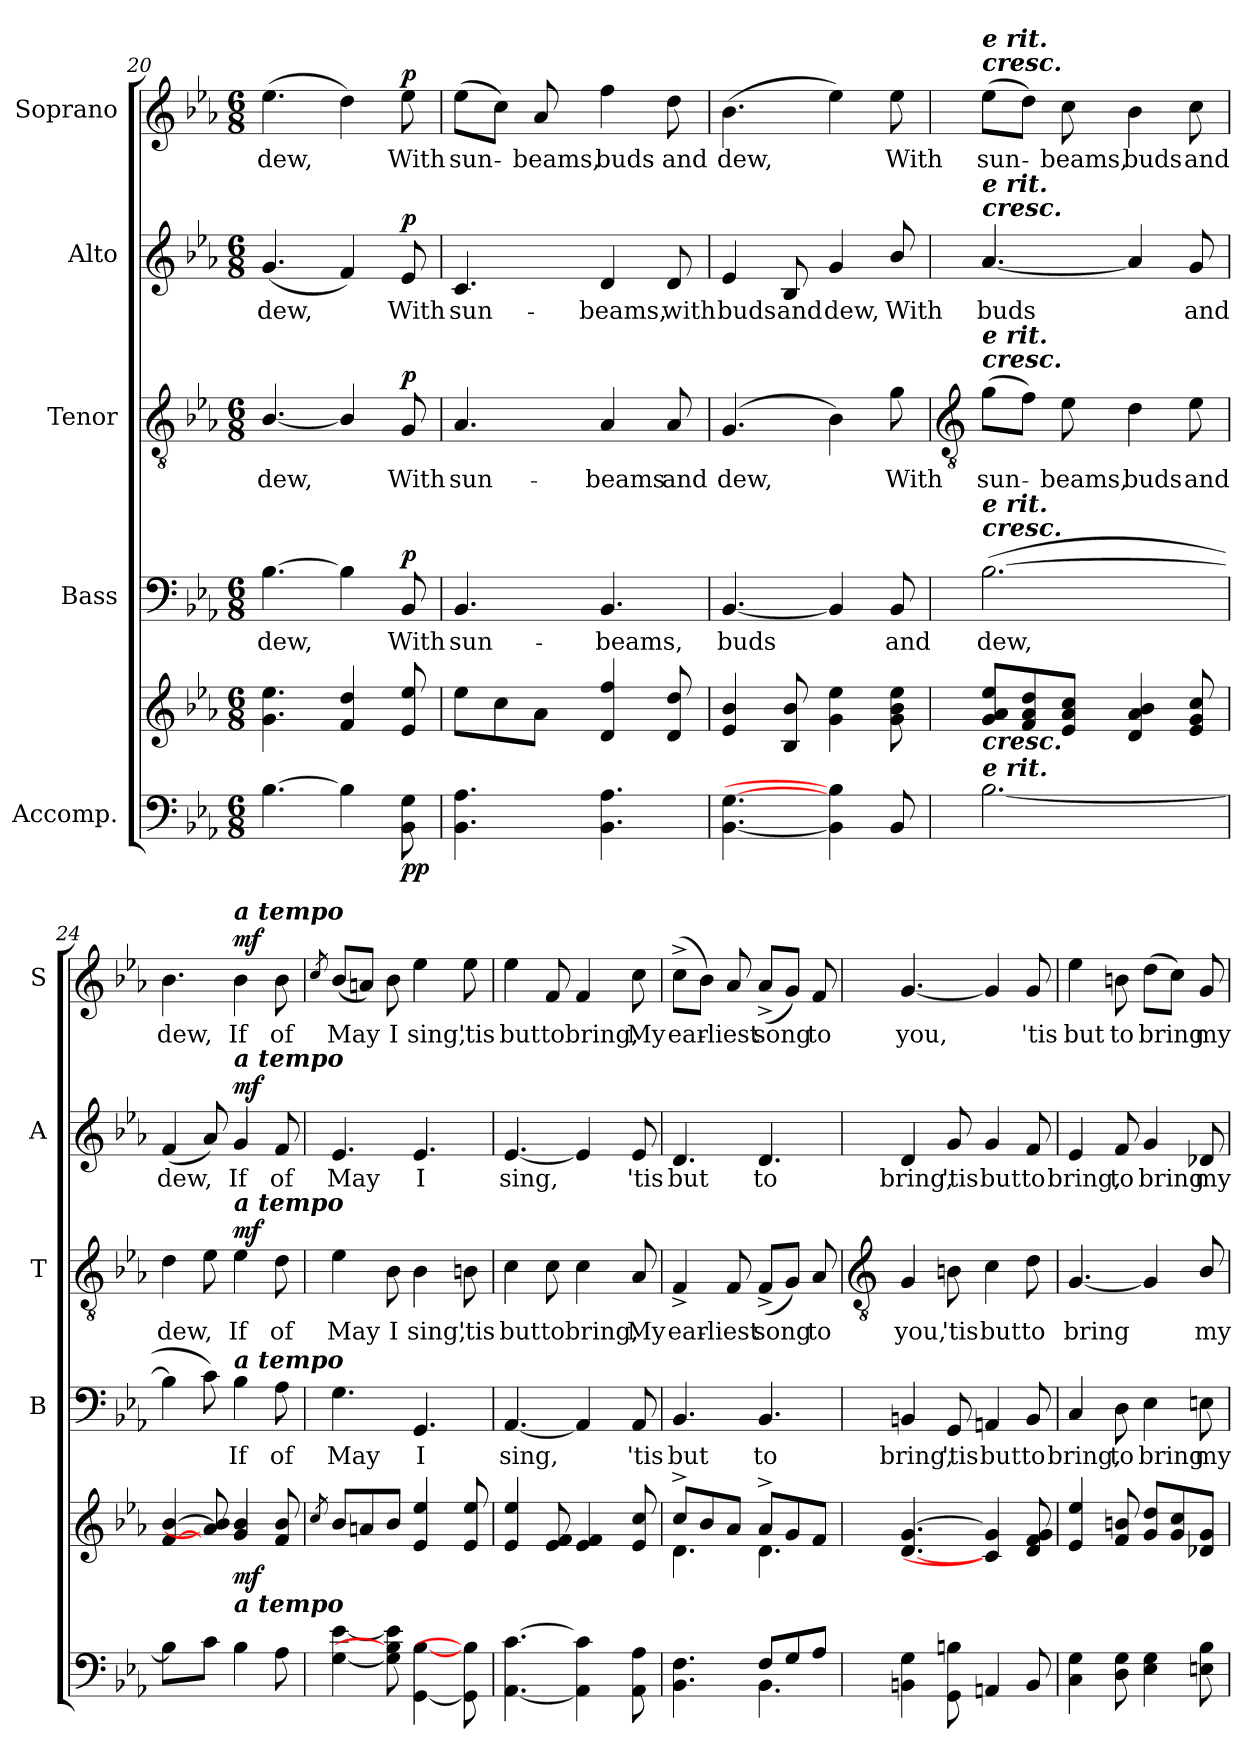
**kern	**kern	**dynam	**kern	**text	**dynam	**kern	**text	**dynam	**kern	**text	**dynam	**kern	**text	**dynam
*part5	*part5	*part5	*part4	*part4	*part4	*part3	*part3	*part3	*part2	*part2	*part2	*part1	*part1	*part1
*staff6	*staff5	*staff5/6	*staff4	*staff4	*staff4	*staff3	*staff3	*staff3	*staff2	*staff2	*staff2	*staff1	*staff1	*staff1
*I"Accomp.	*	*	*I"Bass	*	*	*I"Tenor	*	*	*I"Alto	*	*	*I"Soprano	*	*
*	*	*	*I'B	*	*	*I'T	*	*	*I'A	*	*	*I'S	*	*
*clefF4	*clefG2	*	*clefF4	*	*	*clefGv2	*	*	*clefG2	*	*	*clefG2	*	*
*k[b-e-a-]	*k[b-e-a-]	*	*k[b-e-a-]	*	*	*k[b-e-a-]	*	*	*k[b-e-a-]	*	*	*k[b-e-a-]	*	*
*E-:	*E-:	*	*E-:	*	*	*E-:	*	*	*E-:	*	*	*E-:	*	*
*M6/8	*M6/8	*	*M6/8	*	*	*M6/8	*	*	*M6/8	*	*	*M6/8	*	*
=20	=20	=20	=20	=20	=20	=20	=20	=20	=20	=20	=20	=20	=20	=20
!	!	!	!	!LO:LY:b	!	!	!LO:LY:b	!	!	!LO:LY:b	!	!	!LO:LY:b	!
[4.B-	4.g 4.ee-	.	[4.B-	dew,	.	[4.B-/	dew,	.	(<4.g	dew,	.	(>4.ee-	dew,	.
4B-]	4f 4dd	.	4B-]	.	.	4B-/]	.	.	4f)	.	.	4dd)	.	.
!	!	!LO:DY:b=2	!	!LO:LY:b	!	!	!LO:LY:b	!	!	!LO:LY:b	!	!	!LO:LY:b	!
!	!	!LO:DY:n=1:b	!	!	!LO:DY:b	!	!	!LO:DY:b	!	!	!LO:DY:b	!	!	!LO:DY:b
8BB- 8G	8e- 8ee-	p p	8BB-	With	p	8G	With	p	8e-	With	p	8ee-	With	p
=21	=21	=21	=21	=21	=21	=21	=21	=21	=21	=21	=21	=21	=21	=21
!	!	!	!	!LO:LY:b	!	!	!LO:LY:b	!	!	!LO:LY:b	!	!	!LO:LY:b	!
4.BB- 4.A-	8ee-L	.	4.BB-	sun-	.	4.A-	sun-	.	4.c	sun-	.	(>8ee-L	sun-	.
.	8cc	.	.	.	.	.	.	.	.	.	.	8ccJ)	.	.
!	!	!	!	!	!	!	!	!	!	!	!	!	!LO:LY:b	!
.	8a-J	.	.	.	.	.	.	.	.	.	.	8a-	beams,	.
!	!	!	!	!LO:LY:b	!	!	!LO:LY:b	!	!	!LO:LY:b	!	!	!LO:LY:b	!
4.BB- 4.A-	4d 4ff	.	4.BB-	-beams,	.	4A-	-beams	.	4d	-beams,	.	4ff	buds	.
!	!	!	!	!	!	!	!LO:LY:b	!	!	!LO:LY:b	!	!	!LO:LY:b	!
.	8d 8dd	.	.	.	.	8A-	and	.	8d	with	.	8dd	and	.
=22	=22	=22	=22	=22	=22	=22	=22	=22	=22	=22	=22	=22	=22	=22
!	!	!	!	!LO:LY:b	!	!	!LO:LY:b	!	!	!LO:LY:b	!	!	!LO:LY:b	!
[4.BB- [4.G	4e- 4b-	.	[4.BB-	buds	.	(<4.G	dew,	.	4e-	buds	.	(>4.b-	dew,	.
!	!	!	!	!	!	!	!	!	!	!LO:LY:b	!	!	!	!
.	8B- 8b-	.	.	.	.	.	.	.	8B-	and	.	.	.	.
!	!	!	!	!	!	!	!	!	!	!LO:LY:b	!	!	!	!
4BB-] 4B-]	4g 4ee-	.	4BB-]	.	.	4B-)	.	.	4g	dew,	.	4ee-)	.	.
!	!	!	!	!LO:LY:b	!	!	!LO:LY:b	!	!	!LO:LY:b	!	!	!LO:LY:b	!
8BB-	8g 8b- 8ee-	.	8BB-	and	.	8g	With	.	8b-/	With	.	8ee-	With	.
!!LO:LB:g=z
=23	=23	=23	=23	=23	=23	=23	=23	=23	=23	=23	=23	=23	=23	=23
*	*	*	*	*	*	*clefGv2	*	*	*	*	*	*	*	*
*^	*^	*	*	*	*	*	*	*	*	*	*	*	*	*
!	!	!	!	!	!	!	!	!	!	!	!	!	!	!LO:TX:a:Bi:t=cresc.	!	!
!	!	!	!	!	!	!	!	!	!	!	!	!	!	!LO:TX:a:Bi:t=e rit.	!	!
!	!	!	!	!	!	!	!	!	!	!	!LO:TX:a:Bi:t=cresc.	!	!	!	!	!
!	!	!	!	!	!	!	!	!	!	!	!LO:TX:a:Bi:t=e rit.	!	!	!	!	!
!	!	!	!	!	!	!	!	!LO:TX:a:Bi:t=cresc.	!	!	!	!	!	!	!	!
!	!	!	!	!	!	!	!	!LO:TX:a:Bi:t=e rit.	!	!	!	!	!	!	!	!
!	!	!	!	!	!LO:TX:a:Bi:t=cresc.	!	!	!	!	!	!	!	!	!	!	!
!	!	!	!	!	!LO:TX:a:Bi:t=e rit.	!	!	!	!	!	!	!	!	!	!	!
!	!	!LO:TX:b:Bi:t=cresc.	!	!	!	!	!	!	!	!	!	!	!	!	!	!
!LO:TX:a:Bi:t=e rit.	!	!	!	!	!	!	!	!	!	!	!	!	!	!	!	!
!	!	!	!LO:N:vis=1	!	!	!LO:LY:b	!	!	!LO:LY:b	!	!	!LO:LY:b	!	!	!LO:LY:b	!
2.ryy	[2.B-	8g/ 8a-/ 8ee-/L	2.ryy	.	(>[2.B-	dew,	.	(>8gL	sun-	.	[4.a-	buds	.	(>8ee-L	sun-	.
.	.	8f/ 8a-/ 8dd/	.	.	.	.	.	8fJ)	.	.	.	.	.	8ddJ)	.	.
!	!	!	!	!	!	!	!	!	!LO:LY:b	!	!	!	!	!	!LO:LY:b	!
.	.	8e-/ 8a-/ 8cc/J	.	.	.	.	.	8e-	beams,	.	.	.	.	8cc	beams,	.
!	!	!	!	!	!	!	!	!	!LO:LY:b	!	!	!	!	!	!LO:LY:b	!
.	.	4d/ 4a-/ 4b-/	.	.	.	.	.	4d	buds	.	4a-]	.	.	4b-	buds	.
!	!	!	!	!	!	!	!	!	!LO:LY:b	!	!	!LO:LY:b	!	!	!LO:LY:b	!
.	.	8e-/ 8g/ 8cc/	.	.	.	.	.	8e-	and	.	8g	and	.	8cc	and	.
=24	=24	=24	=24	=24	=24	=24	=24	=24	=24	=24	=24	=24	=24	=24	=24	=24
!	!	!	!LO:N:vis=1	!	!	!	!	!	!LO:LY:b	!	!	!LO:LY:b	!	!	!LO:LY:b	!
2.ryy	4B-]	[4f/ [4b-/	2.ryy	.	4B-]	.	.	4d	dew,	.	(<4f	dew,	.	4.b-	dew,	.
.	8cJ	8a-/] 8b-/]	.	.	8c)	.	.	8e-	.	.	8a-)	.	.	.	.	.
!	!	!	!	!	!	!	!	!	!	!	!	!	!	!LO:TX:a:Bi:t=a tempo	!	!
!	!	!	!	!	!	!	!	!	!	!	!LO:TX:a:Bi:t=a tempo	!	!	!	!	!
!	!	!	!	!	!	!	!	!LO:TX:a:Bi:t=a tempo	!	!	!	!	!	!	!	!
!	!	!	!	!	!LO:TX:a:Bi:t=a tempo	!	!	!	!	!	!	!	!	!	!	!
!	!	!LO:TX:b:Bi:t=a tempo	!	!	!	!	!	!	!	!	!	!	!	!	!	!
!	!	!	!	!LO:DY:b	!	!LO:LY:b	!	!	!LO:LY:b	!LO:DY:b	!	!LO:LY:b	!LO:DY:b	!	!LO:LY:b	!LO:DY:b
.	4B-	4g/ 4b-/	.	mf	4B-	If	.	4e-	If	mf	4g	If	mf	4b-	If	mf
!	!	!	!	!	!	!LO:LY:b	!	!	!LO:LY:b	!	!	!LO:LY:b	!	!	!LO:LY:b	!
.	8A-	8f/ 8b-/L	.	.	8A-	of	.	8d	of	.	8f	of	.	8b-	of	.
=25	=25	=25	=25	=25	=25	=25	=25	=25	=25	=25	=25	=25	=25	=25	=25	=25
.	.	8qcc/L	.	.	.	.	.	.	.	.	.	.	.	8qcc	.	.
!	!	!	!LO:N:vis=1	!	!	!LO:LY:b	!	!	!LO:LY:b	!	!	!LO:LY:b	!	!	!LO:LY:b	!
2.ryy	[4G\ [4e-\	8b-/	2.ryy	.	4.G	May	.	4e-	May	.	4.e-	May	.	(<8b-L	May	.
.	.	8an/	.	.	.	.	.	.	.	.	.	.	.	8anJ)	.	.
!	!	!	!	!	!	!	!	!	!LO:LY:b	!	!	!	!	!	!LO:LY:b	!
.	8G\] 8B-\] 8e-\]	8b-/J	.	.	.	.	.	8B-	I	.	.	.	.	8b-	I	.
!	!	!	!	!	!	!LO:LY:b	!	!	!LO:LY:b	!	!	!LO:LY:b	!	!	!LO:LY:b	!
.	[4GG\ [4B-\	4e-/ 4ee-/	.	.	4.GG	I	.	4B-	sing,	.	4.e-	I	.	4ee-	sing,	.
!	!	!	!	!	!	!	!	!	!LO:LY:b	!	!	!	!	!	!LO:LY:b	!
.	8GG\] 8B\]	8e-/ 8ee-/	.	.	.	.	.	8Bn	'tis	.	.	.	.	8ee-	'tis	.
=26	=26	=26	=26	=26	=26	=26	=26	=26	=26	=26	=26	=26	=26	=26	=26	=26
!	!	!	!LO:N:vis=1	!	!	!LO:LY:b	!	!	!LO:LY:b	!	!	!LO:LY:b	!	!	!LO:LY:b	!
2ryy	[4.AA-\ [4.c\	4e-/ 4ee-/	2.ryy	.	[4.AA-	sing,	.	4c	but	.	[4.e-	sing,	.	4ee-	but	.
!	!	!	!	!	!	!	!	!	!LO:LY:b	!	!	!	!	!	!LO:LY:b	!
.	.	8e-/ 8f/	.	.	.	.	.	8c	to	.	.	.	.	8f	to	.
!	!	!	!	!	!	!	!	!	!LO:LY:b	!	!	!	!	!	!LO:LY:b	!
.	4AA-\] 4c\]	4e-/ 4f/	.	.	4AA-]	.	.	4c	bring,	.	4e-]	.	.	4f	bring,	.
8ryy	.	.	.	.	.	.	.	.	.	.	.	.	.	.	.	.
!	!	!	!	!	!	!LO:LY:b	!	!	!LO:LY:b	!	!	!LO:LY:b	!	!	!LO:LY:b	!
8ryy	8AA-\ 8A-\	8e-/ 8cc/	.	.	8AA-	'tis	.	8A-	My	.	8e-	'tis	.	8cc	My	.
=27	=27	=27	=27	=27	=27	=27	=27	=27	=27	=27	=27	=27	=27	=27	=27	=27
!	!	!	!	!	!	!LO:LY:b	!	!	!LO:LY:b	!	!	!LO:LY:b	!	!	!LO:LY:b	!
4.ryy	4.BB- 4.F	8cc^/L	4.d\	.	4.BB-	but	.	4F^	ear-	.	4.d	but	.	(>8cc^L	ear-	.
.	.	8b-/	.	.	.	.	.	.	.	.	.	.	.	8b-J)	.	.
!	!	!	!	!	!	!	!	!	!LO:LY:b	!	!	!	!	!	!LO:LY:b	!
.	.	8a-/J	.	.	.	.	.	8F	-liest	.	.	.	.	8a-	liest	.
!	!	!	!	!	!	!LO:LY:b	!	!	!LO:LY:b	!	!	!LO:LY:b	!	!	!LO:LY:b	!
8F/L	4.BB-\	8a-^/L	4.d\	.	4.BB-	to	.	(<8F^L	song	.	4.d	to	.	(<8a-^L	song	.
8G/	.	8g/	.	.	.	.	.	8GJ)	.	.	.	.	.	8gJ)	.	.
!	!	!	!	!	!	!	!	!	!LO:LY:b	!	!	!	!	!	!LO:LY:b	!
8A-/J	.	8f/J	.	.	.	.	.	8A-	to	.	.	.	.	8f	to	.
*v	*v	*	*	*	*	*	*	*	*	*	*	*	*	*	*	*
*	*v	*v	*	*	*	*	*	*	*	*	*	*	*	*	*
!!LO:LB:g=z
=28	=28	=28	=28	=28	=28	=28	=28	=28	=28	=28	=28	=28	=28	=28
*	*	*	*	*	*	*clefGv2	*	*	*	*	*	*	*	*
!	!	!	!	!LO:LY:b	!	!	!LO:LY:b	!	!	!LO:LY:b	!	!	!LO:LY:b	!
4BBn 4G	[4.d [4.g	.	4BBn	bring,	.	4G	you,	.	4d	bring,	.	[4.g	you,	.
!	!	!	!	!LO:LY:b	!	!	!LO:LY:b	!	!	!LO:LY:b	!	!	!	!
8GG 8Bn	.	.	8GG	'tis	.	8Bn	'tis	.	8g	'tis	.	.	.	.
!	!	!	!	!LO:LY:b	!	!	!LO:LY:b	!	!	!LO:LY:b	!	!	!	!
4AAn	4c] 4g]	.	4AAn	but	.	4c	but	.	4g	but	.	4g]	.	.
!	!	!	!	!LO:LY:b	!	!	!LO:LY:b	!	!	!LO:LY:b	!	!	!LO:LY:b	!
8BB	8d 8f 8g	.	8BB	to	.	8d	to	.	8f	to	.	8g	'tis	.
=29	=29	=29	=29	=29	=29	=29	=29	=29	=29	=29	=29	=29	=29	=29
!	!	!	!	!LO:LY:b	!	!	!LO:LY:b	!	!	!LO:LY:b	!	!	!LO:LY:b	!
4C 4G	4e- 4ee-	.	4C	bring,	.	[4.G	bring	.	4e-	bring,	.	4ee-	but	.
!	!	!	!	!LO:LY:b	!	!	!	!	!	!LO:LY:b	!	!	!LO:LY:b	!
8D 8G	8f 8bn	.	8D	to	.	.	.	.	8f	to	.	8bn	to	.
!	!	!	!	!LO:LY:b	!	!	!	!	!	!LO:LY:b	!	!	!LO:LY:b	!
4E- 4G	8g 8ddL	.	4E-	bring	.	4G]	.	.	4g	bring	.	(>8ddL	bring	.
.	8g 8cc	.	.	.	.	.	.	.	.	.	.	8ccJ)	.	.
!	!	!	!	!LO:LY:b	!	!	!LO:LY:b	!	!	!LO:LY:b	!	!	!LO:LY:b	!
8En 8B-	8d-X 8gJ	.	8En	my	.	8B-/	my	.	8d-X	my	.	8g	my	.
=	=	=	=	=	=	=	=	=	=	=	=	=	=	=
*-	*-	*-	*-	*-	*-	*-	*-	*-	*-	*-	*-	*-	*-	*-
